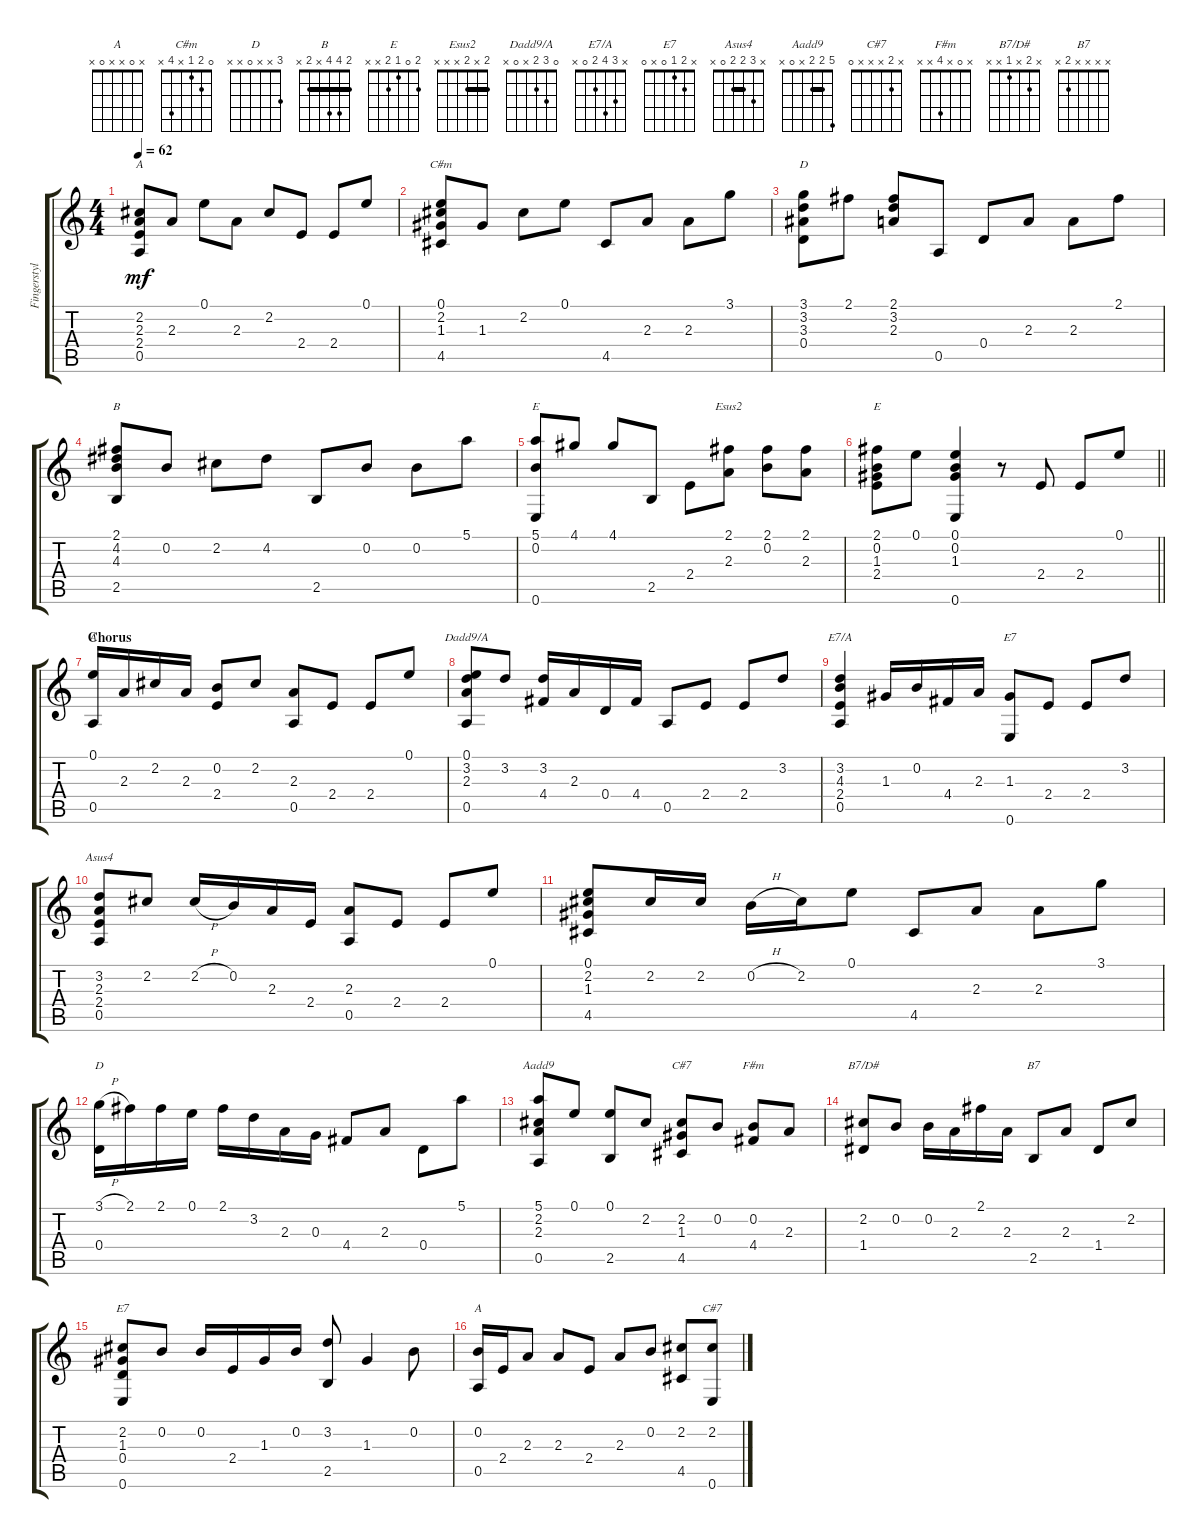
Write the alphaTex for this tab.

\track ("Fingerstyle" "Fingerstyl") {instrument acousticguitarsteel}
\staff {score tabs}
\tuning (E4 B3 G3 D3 A2 E2) {hide}
\chord ("A" x 2 2 2 0 x) {barre 2}
\chord ("C#m" 0 2 1 x 4 x)
\chord ("D" 3 3 3 0 x x) {barre 3}
\chord ("B" 2 4 4 x 2 x) {barre 2}
\chord ("E" 5 0 x x x 0)
\chord ("Esus2" 2 x 2 x x x) {barre 2}
\chord ("E" 2 0 1 2 x x)
\chord ("A" 0 x x x 0 x)
\chord ("Dadd9/A" 0 3 2 x 0 x)
\chord ("E7/A" x 3 4 2 0 x)
\chord ("E7" x x 1 x x 0)
\chord ("Asus4" x 3 2 2 0 x) {barre 2}
\chord ("D" 3 x x 0 x x)
\chord ("Aadd9" 5 2 2 x 0 x) {barre 2}
\chord ("C#7" x 2 1 x 4 x)
\chord ("F#m" x 0 x 4 x x)
\chord ("B7/D#" x 2 x 1 x x)
\chord ("B7" x x x x 2 x)
\chord ("E7" x 2 1 0 x 0)
\chord ("A" x 0 x x 0 x)
\chord ("C#7" x 2 x x x 0)
\ts (4 4)
\tempo 62
\clef g2
\ks c
(2.2 2.3 2.4 0.5).8{ch "A" dy mf} 2.3.8 0.1.8 2.3.8 2.2.8 2.4.8 2.4.8 0.1.8 |
(0.1 2.2 1.3 4.5).8{ch "C#m"} 1.3.8 2.2.8 0.1.8 4.5.8 2.3.8 2.3.8 3.1.8 |
(3.1 3.2 3.3 0.4).8{ch "D"} 2.1.8 (2.1 3.2 2.3).8 0.5.8 0.4.8 2.3.8 2.3.8 2.1.8 |
(2.1 4.2 4.3 2.5).8{ch "B"} 0.2.8 2.2.8 4.2.8 2.5.8 0.2.8 0.2.8 5.1.8 |
(5.1 0.2 0.6).8{ch "E"} 4.1.8 4.1.8 2.5.8 2.4.8 (2.1 2.3).8{ch "Esus2"} (2.1 0.2).8 (2.1 2.3).8 |
\barLineRight lightlight
(2.1 0.2 1.3 2.4).8{ch "E"} 0.1.8 (0.1 0.2 1.3 0.6).4 r.8 2.4.8 2.4.8 0.1.8 |
\section ("" "Chorus")
(0.1 0.5).16{ch "A"} 2.3.16 2.2.16 2.3.16 (0.2 2.4).8 2.2.8 (2.3 0.5).8 2.4.8 2.4.8 0.1.8 |
(0.1 3.2 2.3 0.5).8{ch "Dadd9/A"} 3.2.8 (3.2 4.4).16 2.3.16 0.4.16 4.4.16 0.5.8 2.4.8 2.4.8 3.2.8 |
(3.2 4.3 2.4 0.5).4{ch "E7/A"} 1.3.16 0.2.16 4.4.16 2.3.16 (1.3 0.6).8{ch "E7"} 2.4.8 2.4.8 3.2.8 |
(3.2 2.3 2.4 0.5).8{ch "Asus4"} 2.2.8 2.2{h}.16 0.2.16 2.3.16 2.4.16 (2.3 0.5).8 2.4.8 2.4.8 0.1.8 |
(0.1 2.2 1.3 4.5).8 2.2.16 2.2.16 0.2{h}.16 2.2.16 0.1.8 4.5.8 2.3.8 2.3.8 3.1.8 |
(3.1{h} 0.4).16{ch "D"} 2.1.16 2.1.16 0.1.16 2.1.16 3.2.16 2.3.16 0.3.16 4.4.8 2.3.8 0.4.8 5.1.8 |
(5.1 2.2 2.3 0.5).8{ch "Aadd9"} 0.1.8 (0.1 2.5).8 2.2.8 (2.2 1.3 4.5).8{ch "C#7"} 0.2.8 (0.2 4.4).8{ch "F#m"} 2.3.8 |
(2.2 1.4).8{ch "B7/D#"} 0.2.8 0.2.16 2.3.16 2.1.16 2.3.16 2.5.8{ch "B7"} 2.3.8 1.4.8 2.2.8 |
(2.2 1.3 0.4 0.6).8{ch "E7"} 0.2.8 0.2.16 2.4.16 1.3.16 0.2.16 (3.2 2.5).8 1.3.4 0.2.8 |
(0.2 0.5).16{ch "A"} 2.4.16 2.3.8 2.3.8 2.4.8 2.3.8 0.2.8 (2.2 4.5).8 (2.2 0.6).8{ch "C#7"}
